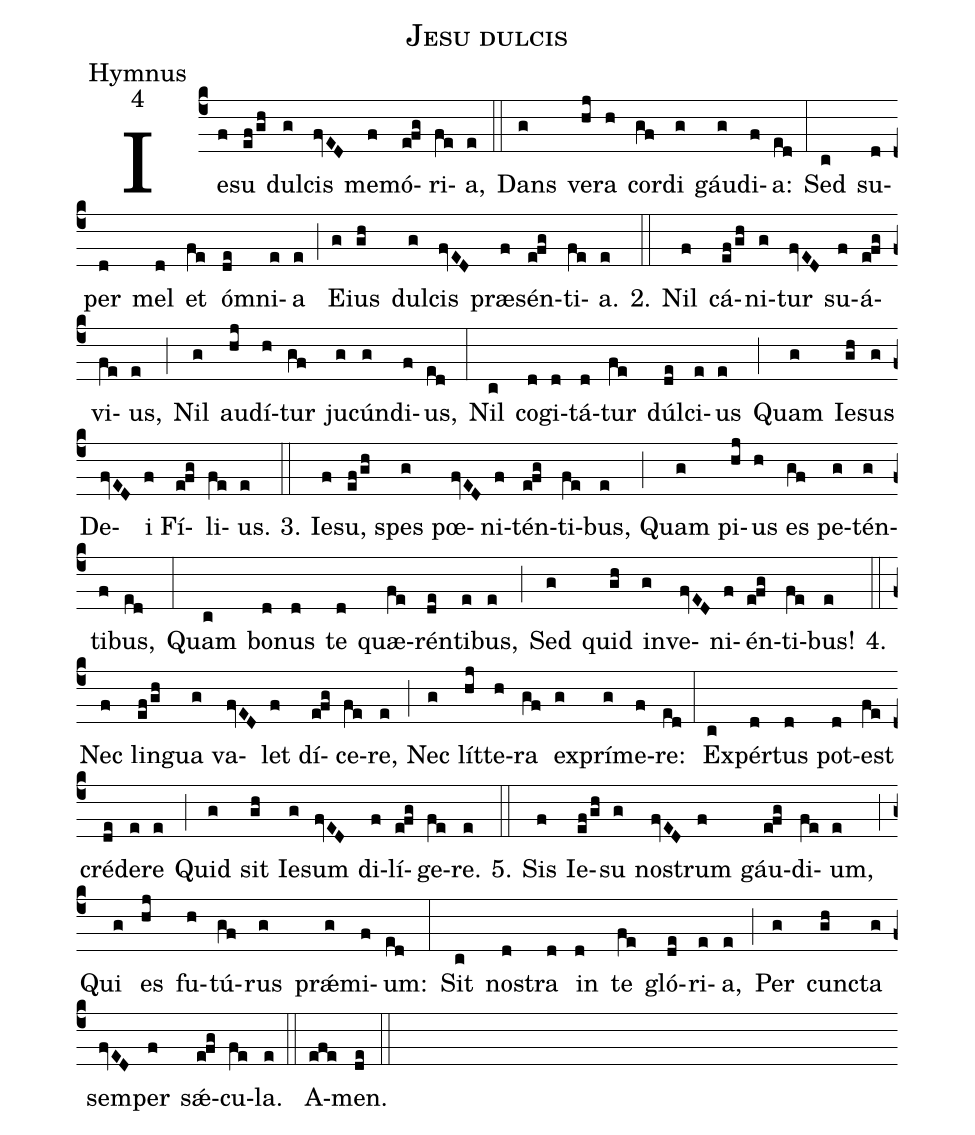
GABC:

name:Jesu dulcis;
office-part:Hymnus;
mode:4;
%%
(c4) Ie(f)su(ef/gh) dul(g)cis(fvED) me(f)mó(e!fg)ri(fe)a,(e) (::)
Dans(g) ve(hj)ra(h) cor(gf)di(g) gáu(g)di(f)a:(ed) (:)
Sed(c) su(d)per(d) mel(d) et(fe) ó(de)mni(e)a(e) (;) E(g)ius(gh) dul(g)cis(fvED) præ(f)sén(e!fg)ti(fe)a.(e) 2.(::) Nil(f) cá(ef/gh)ni(g)tur(fvED) su(f)á(e!fg)vi(fe)us,(e) (;) Nil(g) au(hj)dí(h)tur(gf) ju(g)cún(g)di(f)us,(ed) (:)
Nil(c) co(d)gi(d)tá(d)tur(fe) dúl(de)ci(e)us(e) (;) Quam(g) Ie(gh)sus(g) De(fvED)i(f) Fí(e!fg)li(fe)us.(e) 3.(::) Ie(f)su,(ef/gh) spes(g) pœ(fvED)ni(f)tén(e!fg)ti(fe)bus,(e) (;) Quam(g) pi(hj)us(h) es(gf) pe(g)tén(g)ti(f)bus,(ed) (:)
Quam(c) bo(d)nus(d) te(d) quæ(fe)rén(de)ti(e)bus,(e) (;) Sed(g) quid(gh) in(g)ve(fvED)ni(f)én(e!fg)ti(fe)bus!(e) 4.(::) Nec(f) lin(ef/gh)gua(g) va(fvED)let(f) dí(e!fg)ce(fe)re,(e) (;) Nec(g) lít(hj)te(h)ra(gf) ex(g)prí(g)me(f)re:(ed) (:)
Ex(c)pér(d)tus(d) pot(d)est(fe) cré(de)de(e)re(e) (;) Quid(g) sit(gh) Ie(g)sum(fvED) di(f)lí(e!fg)ge(fe)re.(e) 5.(::) Sis(f) Ie(ef/gh)su(g) no(fvED)strum(f) gáu(e!fg)di(fe)um,(e) (;) Qui(g) es(hj) fu(h)tú(gf)rus(g) pr{<sp>'ae</sp>}(g)mi(f)um:(ed) (:)
Sit(c) no(d)stra(d) in(d) te(fe) gló(de)ri(e)a,(e) (;) Per(g) cun(gh)cta(g) sem(fvED)per(f) s{<sp>'ae</sp>}(e!fg)cu(fe)la.(e) (::)
A(efe)men.(de) (::)
